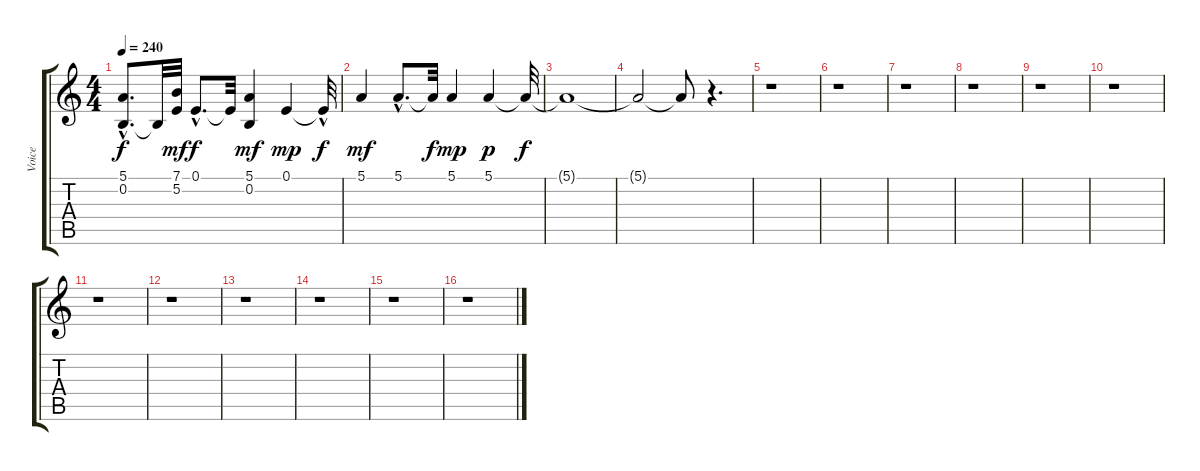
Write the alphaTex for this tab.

\track ("Voice" "Voice") {instrument lead4chiff}
\staff {score tabs}
\tuning (E4 B3 G3 D3 A2 E2) {hide}
\ts (4 4)
\tempo 240
\clef g2
\ks c
(5.1 0.2{hac}).8{d dy f} 0.2{t}.32 (7.1 5.2).32{dy mf} 0.1{hac}.8{d dy f} 0.1{t}.32 (5.1 0.2).4{dy mf} 0.1.4{dy mp} 0.1{hac t}.32{dy f} |
5.1.4{dy mf} 5.1{hac}.8{d} 5.1{t}.32{dy f} 5.1.4{dy mp} 5.1.4{dy p} 5.1{t}.32{dy f} |
5.1{t}.1 |
5.1{t}.2 5.1{t}.8 r.4{d} |
r.1 |
r.1 |
r.1 |
r.1 |
r.1 |
r.1 |
r.1 |
r.1 |
r.1 |
r.1 |
r.1 |
r.1
